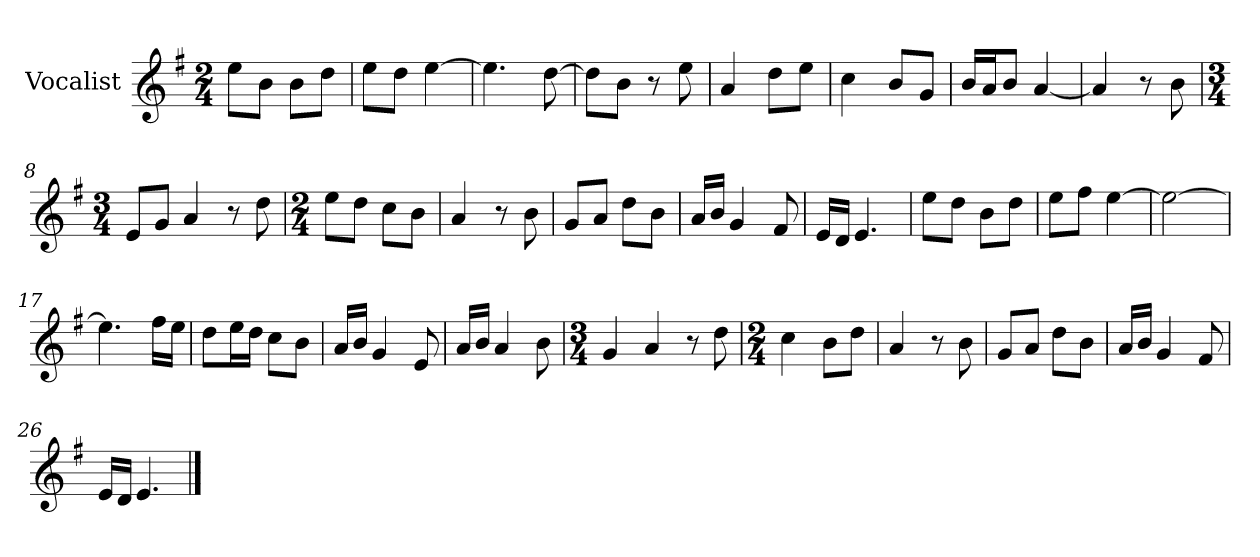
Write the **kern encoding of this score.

**kern
*part1
*staff1
*I"Vocalist
*k[f#]
*G:
*M2/4
=
8eeL
8bJ
8bL
8ddJ
=1
8eeL
8ddJ
[4ee
=2
4.ee]
[8dd
=3
8ddL]
8bJ
8r
8ee
=4
4a
8ddL
8eeJ
=5
4cc
8bL
8gJ
=6
16bLL
16aJ
8bJ
[4a
=7
4a]
8r
8b
=8
*M3/4
8eL
8gJ
4a
8r
8dd
=9
*M2/4
8eeL
8ddJ
8ccL
8bJ
=10
4a
8r
8b
=11
8gL
8aJ
8ddL
8bJ
=12
16aLL
16bJJ
4g
8f#
=13
16eLL
16dJJ
4.e
=14
8eeL
8ddJ
8bL
8ddJ
=15
8eeL
8ff#J
[4ee
=16
2ee_
=17
4.ee]
16ff#LL
16eeJJ
=18
8ddL
16eeL
16ddJJ
8ccL
8bJ
=19
16aLL
16bJJ
4g
8e
=20
16aLL
16bJJ
4a
8b
=21
*M3/4
4g
4a
8r
8dd
=22
*M2/4
4cc
8bL
8ddJ
=23
4a
8r
8b
=24
8gL
8aJ
8ddL
8bJ
=25
16aLL
16bJJ
4g
8f#
=26
16eLL
16dJJ
4.e
==
*-
